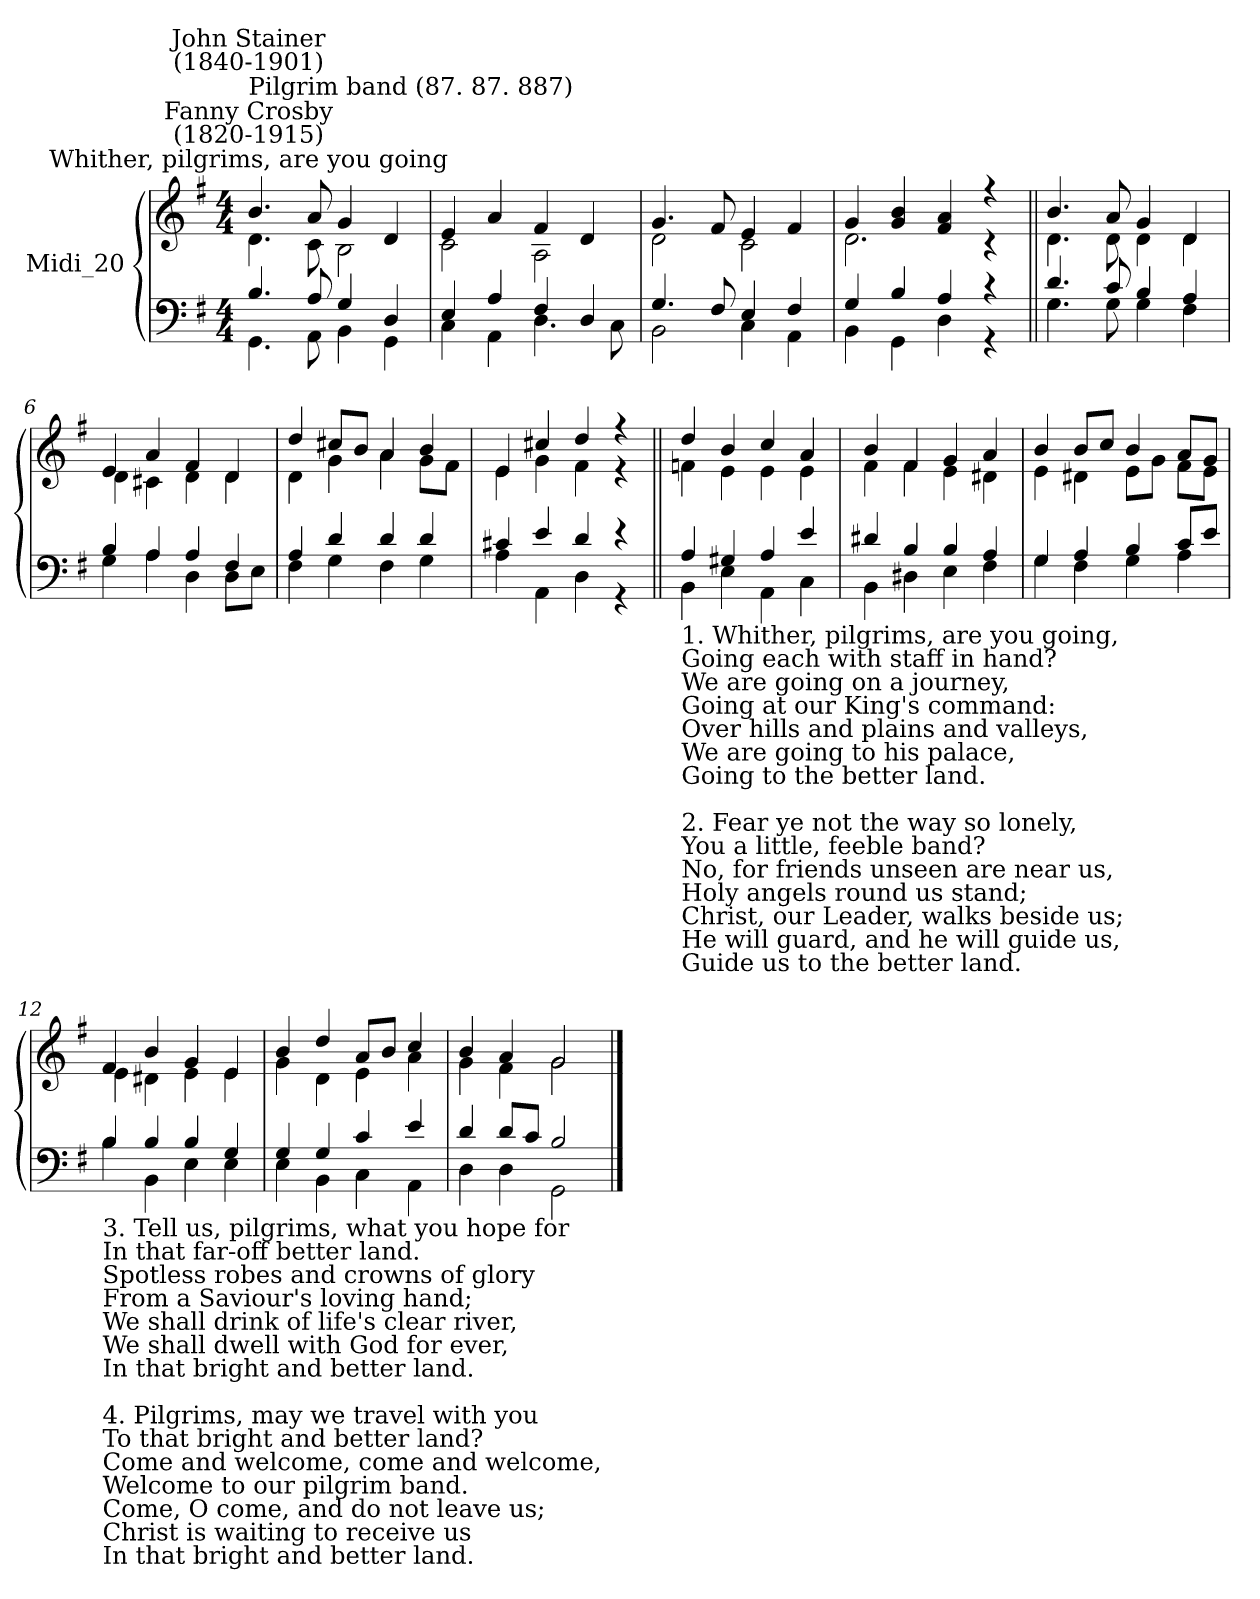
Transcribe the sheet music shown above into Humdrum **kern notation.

**kern	**kern
*part1	*part1
*staff2	*staff1
*I"Midi_20	*
*clefF4	*clefG2
*k[f#]	*k[f#]
*G:	*G:
*M4/4	*M4/4
=1	=1
*^	*^
!	!	!LO:TX:a:cj:t=Whither, pilgrims, are you going	!
!	!	!LO:TX:a:cj:t=Fanny Crosby\n(1820-1915)	!
!	!	!LO:TX:a:t=Pilgrim band (87. 87. 887)	!
!	!	!LO:TX:a:cj:t=John Stainer\n(1840-1901)	!
4.B/	4.GG\	4.b/	4.d\
8A/	8AA\	8a/	8c\
4G/	4BB\	4g/	2B\
4D/	4GG\	4d/	.
=2	=2	=2	=2
4E/	4C\	4e/	2c\
4A/	4AA\	4a/	.
4F#/	4.D\	4f#/	2A\
4D/	.	4d/	.
.	8C\	.	.
=3	=3	=3	=3
4.G/	2BB\	4.g/	2d\
8F#/	.	8f#/	.
4E/	4C\	4e/	2c\
4F#/	4AA\	4f#/	.
=4	=4	=4	=4
4G/	4BB\	4g/	2.d\
4B/	4GG\	4g/ 4b/	.
4A/	4D\	4f#/ 4a/	.
4r	4r	4r	4r
=5||	=5||	=5||	=5||
4.d/	4.G\	4.b/	4.d\
8c/	8G\	8a/	8d\
4B/	4G\	4g/	4d\
4A/	4F#\	4d/	4d\
=6	=6	=6	=6
4B/	4G\	4e/	4d\
4A/	4A\	4a/	4c#X\
4A/	4D\	4f#/	4d\
4F#/	8D\L	4d/	4d\
.	8E\J	.	.
=7	=7	=7	=7
4A/	4F#\	4dd/	4d\
4d/	4G\	8cc#X/L	4g\
.	.	8b/J	.
4d/	4F#\	4a/	4a\
4d/	4G\	4b/	8g\L
.	.	.	8f#\J
=8	=8	=8	=8
4c#X/	4A\	4e/	4e\
4e/	4AA\	4cc#X/	4g\
4d/	4D\	4dd/	4f#\
4r	4r	4r	4r
!!LO:LB:g=z	!!
=9||	=9||	=9||	=9||
!LO:TX:b:t=1. Whither, pilgrims, are you going,\nGoing each with staff in hand?\nWe are going on a journey,\nGoing at our King's command&colon;\nOver hills and plains and valleys,\nWe are going to his palace,\nGoing to the better land.\n\n2. Fear ye not the way so lonely,\nYou a little, feeble band?\nNo, for friends unseen are near us,\nHoly angels round us stand;\nChrist, our Leader, walks beside us;\nHe will guard, and he will guide us,\nGuide us to the better land.	!	!	!
4A/	4BB\	4dd/	4fn\
4G#X/	4E\	4b/	4e\
4A/	4AA\	4cc/	4e\
4e/	4C\	4a/	4e\
=10	=10	=10	=10
4d#X/	4BB\	4b/	4f#\
4B/	4D#X\	4f#/	4f#\
4B/	4E\	4g/	4e\
4A/	4F#\	4a/	4d#X\
=11	=11	=11	=11
4G/	4G\	4b/	4e\
4A/	4F#\	8b/L	4d#X\
.	.	8cc/J	.
4B/	4G\	4b/	8e\L
.	.	.	8g\J
8c/L	4A\	8a/L	8f#\L
8e/J	.	8g/J	8e\J
=12	=12	=12	=12
!LO:TX:b:t=3. Tell us, pilgrims, what you hope for\nIn that far-off better land.\nSpotless robes and crowns of glory\nFrom a Saviour's loving hand;\nWe shall drink of life's clear river,\nWe shall dwell with God for ever,\nIn that bright and better land.\n\n4. Pilgrims, may we travel with you\nTo that bright and better land?\nCome and welcome, come and welcome,\nWelcome to our pilgrim band.\nCome, O come, and do not leave us;\nChrist is waiting to receive us\nIn that bright and better land.	!	!	!
4B/	4B\	4f#/	4e\
4B/	4BB\	4b/	4d#X\
4B/	4E\	4g/	4e\
4G/	4E\	4e/	4e\
=13	=13	=13	=13
4G/	4E\	4b/	4g\
4G/	4BB\	4dd/	4d\
4c/	4C\	8a/L	4e\
.	.	8b/J	.
4e/	4AA\	4cc/	4a\
=14	=14	=14	=14
4d/	4D\	4b/	4g\
8d/L	4D\	4a/	4f#\
8c/J	.	.	.
2B/	2GG\	2g/	2g\
*v	*v	*	*
*	*v	*v
==	==
*-	*-
